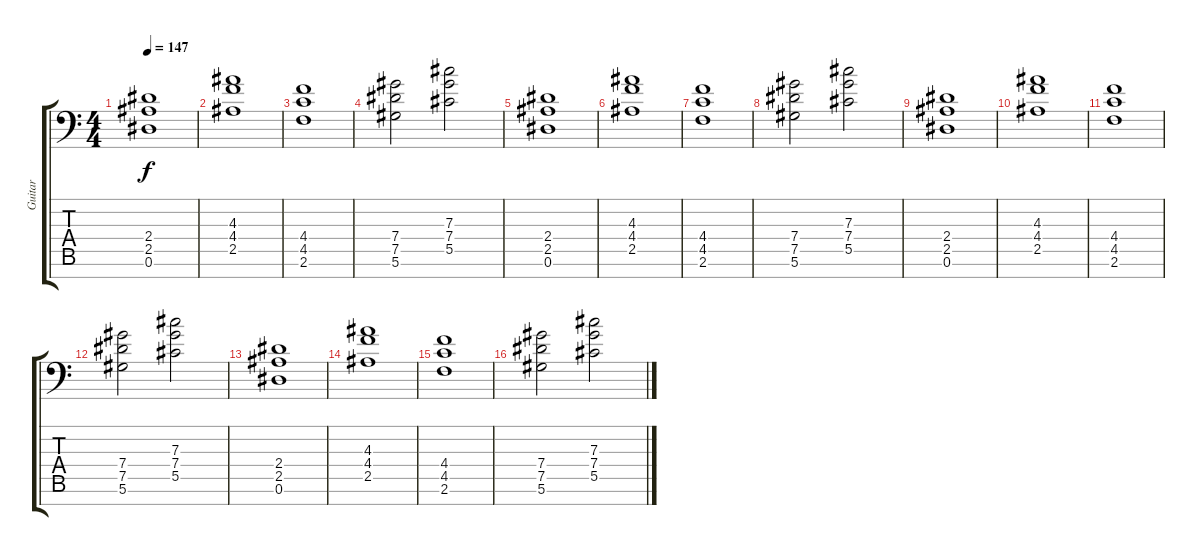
\track ("Guitar " "Guitar ") {instrument distortionguitar}
\staff {score tabs}
\tuning (Eb4 Bb3 Gb3 Db3 Ab2 Eb2 Bb1) {hide}
\ts (4 4)
\tempo 147
\clef f4
\ks c
(2.4 2.5 0.6).1{dy f} |
(4.3 4.4 2.5).1 |
(4.4 4.5 2.6).1 |
(7.4 7.5 5.6).2 (7.3 7.4 5.5).2 |
(2.4 2.5 0.6).1 |
(4.3 4.4 2.5).1 |
(4.4 4.5 2.6).1 |
(7.4 7.5 5.6).2 (7.3 7.4 5.5).2 |
(2.4 2.5 0.6).1 |
(4.3 4.4 2.5).1 |
(4.4 4.5 2.6).1 |
(7.4 7.5 5.6).2 (7.3 7.4 5.5).2 |
(2.4 2.5 0.6).1 |
(4.3 4.4 2.5).1 |
(4.4 4.5 2.6).1 |
(7.4 7.5 5.6).2 (7.3 7.4 5.5).2
